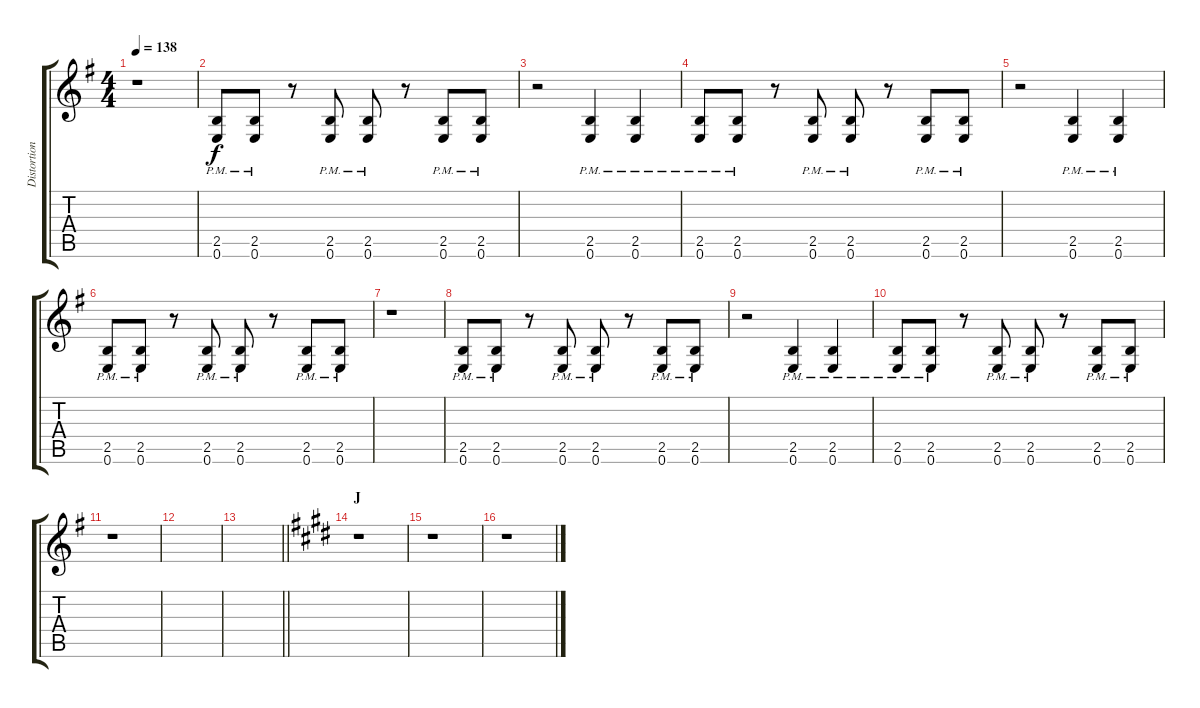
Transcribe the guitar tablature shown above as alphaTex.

\track ("Distortion 3" "Distortion") {instrument distortionguitar}
\staff {score tabs}
\tuning (E4 B3 G3 D3 A2 E2) {hide}
\ts (4 4)
\tempo 138
\clef g2
\ks g
r.1{dy f} |
(2.5{pm} 0.6{pm}).8 (2.5{pm} 0.6{pm}).8 r.8 (2.5{pm} 0.6{pm}).8 (2.5{pm} 0.6{pm}).8 r.8 (2.5{pm} 0.6{pm}).8 (2.5{pm} 0.6{pm}).8 |
r.2 (2.5{pm} 0.6{pm}).4 (2.5{pm} 0.6{pm}).4 |
(2.5{pm} 0.6{pm}).8 (2.5{pm} 0.6{pm}).8 r.8 (2.5{pm} 0.6{pm}).8 (2.5{pm} 0.6{pm}).8 r.8 (2.5{pm} 0.6{pm}).8 (2.5{pm} 0.6{pm}).8 |
r.2 (2.5{pm} 0.6{pm}).4 (2.5{pm} 0.6{pm}).4 |
(2.5{pm} 0.6{pm}).8 (2.5{pm} 0.6{pm}).8 r.8 (2.5{pm} 0.6{pm}).8 (2.5{pm} 0.6{pm}).8 r.8 (2.5{pm} 0.6{pm}).8 (2.5{pm} 0.6{pm}).8 |
r.1 |
(2.5{pm} 0.6{pm}).8 (2.5{pm} 0.6{pm}).8 r.8 (2.5{pm} 0.6{pm}).8 (2.5{pm} 0.6{pm}).8 r.8 (2.5{pm} 0.6{pm}).8 (2.5{pm} 0.6{pm}).8 |
r.2 (2.5{pm} 0.6{pm}).4 (2.5{pm} 0.6{pm}).4 |
(2.5{pm} 0.6{pm}).8 (2.5{pm} 0.6{pm}).8 r.8 (2.5{pm} 0.6{pm}).8 (2.5{pm} 0.6{pm}).8 r.8 (2.5{pm} 0.6{pm}).8 (2.5{pm} 0.6{pm}).8 |
r.1 |
|
\barLineRight lightlight
|
\section ("" "J")
\ks e
r.1 |
r.1 |
r.1
